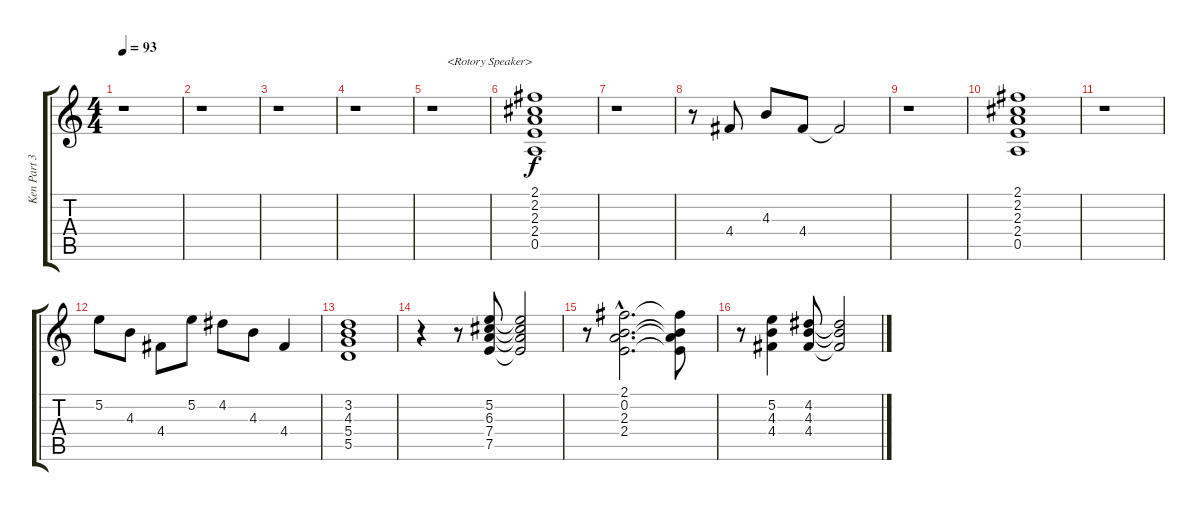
\track ("Ken Part 3" "Ken Part 3") {instrument electricguitarclean}
\staff {score tabs}
\tuning (E4 B3 G3 D3 A2 E2) {hide}
\ts (4 4)
\tempo 93
\clef g2
\ks c
r.1{dy f} |
r.1 |
r.1 |
r.1 |
r.1{txt "     <Rotory Speaker>"} |
(2.1 2.2 2.3 2.4 0.5).1{volume 8 instrument bagpipe} |
r.1 |
r.8{volume 14 instrument electricguitarclean} 4.4.8 4.3.8 4.4.8 4.4{t}.2 |
r.1 |
(2.1 2.2 2.3 2.4 0.5).1 |
r.1 |
5.2.8 4.3.8 4.4.8 5.2.8 4.2.8 4.3.8 4.4.4 |
(3.2 4.3 5.4 5.5).1 |
r.4 r.8 (5.2 6.3 7.4 7.5).8 (5.2{t} 6.3{t} 7.4{t} 7.5{t}).2 |
r.8 (2.1{hac} 0.2{hac} 2.3{hac} 2.4{hac}).2{d} (2.1{t} 0.2{t} 2.3{t} 2.4{t}).8 |
r.8 (5.2 4.3 4.4).4 (4.2 4.3 4.4).8 (4.2{t} 4.3{t} 4.4{t}).2
